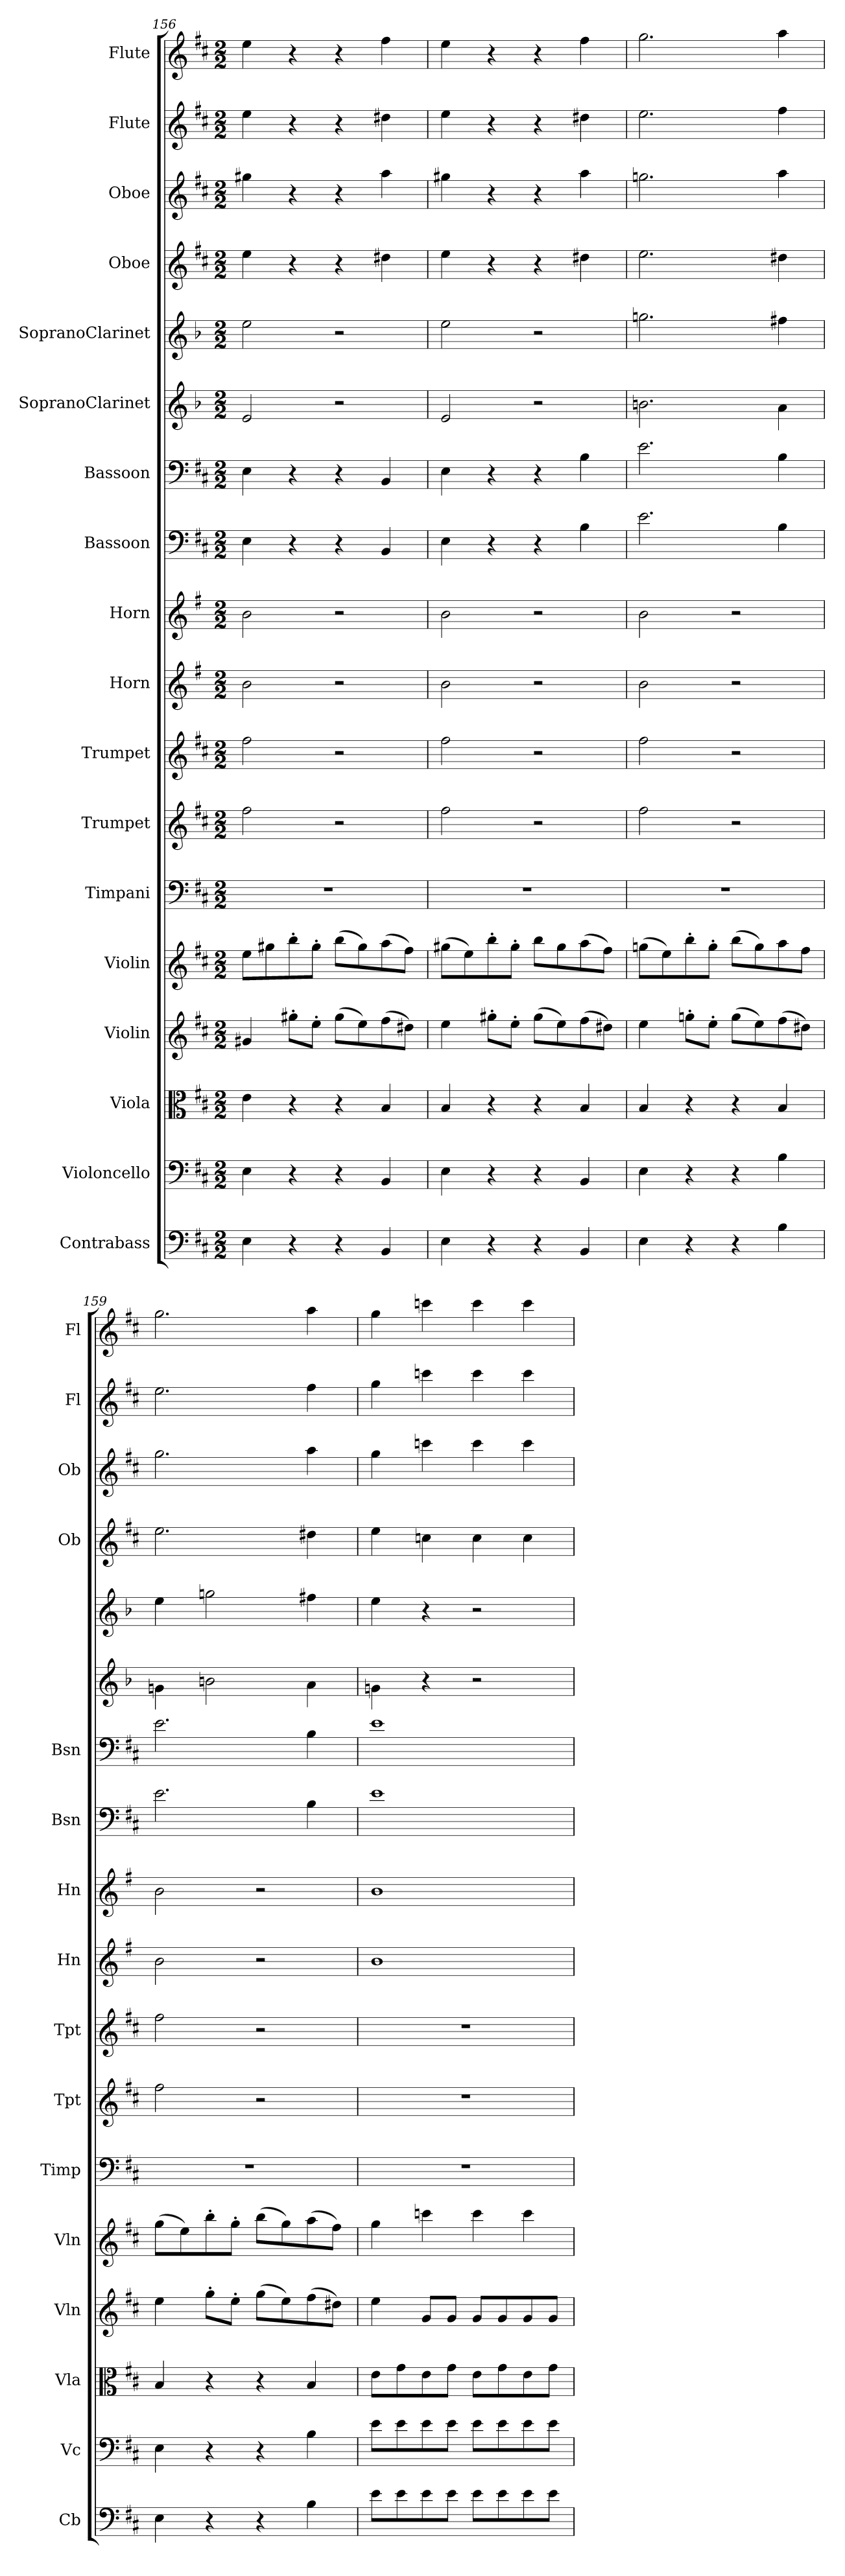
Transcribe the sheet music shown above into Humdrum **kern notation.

**kern	**kern	**kern	**kern	**kern	**kern	**kern	**kern	**kern	**kern	**kern	**kern	**kern	**kern	**kern	**kern	**kern	**kern
*part18	*part17	*part16	*part15	*part14	*part13	*part12	*part11	*part10	*part9	*part8	*part7	*part6	*part5	*part4	*part3	*part2	*part1
*staff18	*staff17	*staff16	*staff15	*staff14	*staff13	*staff12	*staff11	*staff10	*staff9	*staff8	*staff7	*staff6	*staff5	*staff4	*staff3	*staff2	*staff1
*I"Contrabass	*I"Violoncello	*I"Viola	*I"Violin	*I"Violin	*I"Timpani	*I"Trumpet	*I"Trumpet	*I"Horn	*I"Horn	*I"Bassoon	*I"Bassoon	*I"SopranoClarinet	*I"SopranoClarinet	*I"Oboe	*I"Oboe	*I"Flute	*I"Flute
*I'Cb	*I'Vc	*I'Vla	*I'Vln	*I'Vln	*I'Timp	*I'Tpt	*I'Tpt	*I'Hn	*I'Hn	*I'Bsn	*I'Bsn	*	*	*I'Ob	*I'Ob	*I'Fl	*I'Fl
*clefF4	*clefF4	*clefC3	*clefG2	*clefG2	*clefF4	*clefG2	*clefG2	*clefG2	*clefG2	*clefF4	*clefF4	*clefG2	*clefG2	*clefG2	*clefG2	*clefG2	*clefG2
*ITrd7c12	*	*	*	*	*	*ITrd1c2	*ITrd1c2	*ITrd4c7	*ITrd4c7	*	*	*	*	*	*	*	*
*k[f#c#]	*k[f#c#]	*k[f#c#]	*k[f#c#]	*k[f#c#]	*k[f#c#]	*k[]	*k[]	*k[]	*k[]	*k[f#c#]	*k[f#c#]	*k[b-]	*k[b-]	*k[f#c#]	*k[f#c#]	*k[f#c#]	*k[f#c#]
*D:	*D:	*D:	*D:	*D:	*D:	*	*	*	*	*D:	*D:	*	*	*D:	*D:	*D:	*D:
*M2/2	*M2/2	*M2/2	*M2/2	*M2/2	*M2/2	*M2/2	*M2/2	*M2/2	*M2/2	*M2/2	*M2/2	*M2/2	*M2/2	*M2/2	*M2/2	*M2/2	*M2/2
=156	=156	=156	=156	=156	=156	=156	=156	=156	=156	=156	=156	=156	=156	=156	=156	=156	=156
4EE\	4E\	4e\	4g#X/	8ee\L	1r	2ee\	2ee\	2e\	2e\	4E\	4E\	2e/	2ee\	4ee\	4gg#X\	4ee\	4ee\
.	.	.	.	8gg#X\	.	.	.	.	.	.	.	.	.	.	.	.	.
4r	4r	4r	8gg#X'\L	8bb'\	.	.	.	.	.	4r	4r	.	.	4r	4r	4r	4r
.	.	.	8ee'\J	8gg#'\J	.	.	.	.	.	.	.	.	.	.	.	.	.
4r	4r	4r	(>8gg#\L	(>8bb\L	.	2r	2r	2r	2r	4r	4r	2r	2r	4r	4r	4r	4r
.	.	.	8ee\)	8gg#\)	.	.	.	.	.	.	.	.	.	.	.	.	.
4BBB/	4BB/	4B/	(>8ff#\	(>8aa\	.	.	.	.	.	4BB/	4BB/	.	.	4dd#X\	4aa\	4dd#X\	4ff#\
.	.	.	8dd#X\J)	8ff#\J)	.	.	.	.	.	.	.	.	.	.	.	.	.
=157	=157	=157	=157	=157	=157	=157	=157	=157	=157	=157	=157	=157	=157	=157	=157	=157	=157
4EE\	4E\	4B/	4ee\	(>8gg#X\L	1r	2ee\	2ee\	2e\	2e\	4E\	4E\	2e/	2ee\	4ee\	4gg#X\	4ee\	4ee\
.	.	.	.	8ee\)	.	.	.	.	.	.	.	.	.	.	.	.	.
4r	4r	4r	8gg#X'\L	8bb'\	.	.	.	.	.	4r	4r	.	.	4r	4r	4r	4r
.	.	.	8ee'\J	8gg#'\J	.	.	.	.	.	.	.	.	.	.	.	.	.
4r	4r	4r	(>8gg#\L	8bb\L	.	2r	2r	2r	2r	4r	4r	2r	2r	4r	4r	4r	4r
.	.	.	8ee\)	8gg#\	.	.	.	.	.	.	.	.	.	.	.	.	.
4BBB/	4BB/	4B/	(>8ff#\	(>8aa\	.	.	.	.	.	4B\	4B\	.	.	4dd#X\	4aa\	4dd#X\	4ff#\
.	.	.	8dd#X\J)	8ff#\J)	.	.	.	.	.	.	.	.	.	.	.	.	.
=158	=158	=158	=158	=158	=158	=158	=158	=158	=158	=158	=158	=158	=158	=158	=158	=158	=158
4EE\	4E\	4B/	4ee\	(>8ggn\L	1r	2ee\	2ee\	2e\	2e\	2.e\	2.e\	2.bn\	2.ggn\	2.ee\	2.ggn\	2.ee\	2.gg\
.	.	.	.	8ee\)	.	.	.	.	.	.	.	.	.	.	.	.	.
4r	4r	4r	8ggn'\L	8bb'\	.	.	.	.	.	.	.	.	.	.	.	.	.
.	.	.	8ee'\J	8gg'\J	.	.	.	.	.	.	.	.	.	.	.	.	.
4r	4r	4r	(>8gg\L	(>8bb\L	.	2r	2r	2r	2r	.	.	.	.	.	.	.	.
.	.	.	8ee\)	8gg\)	.	.	.	.	.	.	.	.	.	.	.	.	.
4BB\	4B\	4B/	(>8ff#\	8aa\	.	.	.	.	.	4B\	4B\	4a\	4ff#X\	4dd#X\	4aa\	4ff#\	4aa\
.	.	.	8dd#X\J)	8ff#\J	.	.	.	.	.	.	.	.	.	.	.	.	.
=159	=159	=159	=159	=159	=159	=159	=159	=159	=159	=159	=159	=159	=159	=159	=159	=159	=159
4EE\	4E\	4B/	4ee\	(>8gg\L	1r	2ee\	2ee\	2e\	2e\	2.e\	2.e\	4gn\	4ee\	2.ee\	2.gg\	2.ee\	2.gg\
.	.	.	.	8ee\)	.	.	.	.	.	.	.	.	.	.	.	.	.
4r	4r	4r	8gg'\L	8bb'\	.	.	.	.	.	.	.	2bn\	2ggn\	.	.	.	.
.	.	.	8ee'\J	8gg'\J	.	.	.	.	.	.	.	.	.	.	.	.	.
4r	4r	4r	(>8gg\L	(>8bb\L	.	2r	2r	2r	2r	.	.	.	.	.	.	.	.
.	.	.	8ee\)	8gg\)	.	.	.	.	.	.	.	.	.	.	.	.	.
4BB\	4B\	4B/	(>8ff#\	(>8aa\	.	.	.	.	.	4B\	4B\	4a\	4ff#X\	4dd#X\	4aa\	4ff#\	4aa\
.	.	.	8dd#X\J)	8ff#\J)	.	.	.	.	.	.	.	.	.	.	.	.	.
=160	=160	=160	=160	=160	=160	=160	=160	=160	=160	=160	=160	=160	=160	=160	=160	=160	=160
8E\L	8e\L	8e\L	4ee\	4gg\	1r	1r	1r	1e	1e	1e	1e	4gn\	4ee\	4ee\	4gg\	4gg\	4gg\
8E\	8e\	8g\	.	.	.	.	.	.	.	.	.	.	.	.	.	.	.
8E\	8e\	8e\	8g/L	4cccn\	.	.	.	.	.	.	.	4r	4r	4ccn\	4cccn\	4cccn\	4cccn\
8E\J	8e\J	8g\J	8g/J	.	.	.	.	.	.	.	.	.	.	.	.	.	.
8E\L	8e\L	8e\L	8g/L	4ccc\	.	.	.	.	.	.	.	2r	2r	4cc\	4ccc\	4ccc\	4ccc\
8E\	8e\	8g\	8g/	.	.	.	.	.	.	.	.	.	.	.	.	.	.
8E\	8e\	8e\	8g/	4ccc\	.	.	.	.	.	.	.	.	.	4cc\	4ccc\	4ccc\	4ccc\
8E\J	8e\J	8g\J	8g/J	.	.	.	.	.	.	.	.	.	.	.	.	.	.
=	=	=	=	=	=	=	=	=	=	=	=	=	=	=	=	=	=
*-	*-	*-	*-	*-	*-	*-	*-	*-	*-	*-	*-	*-	*-	*-	*-	*-	*-
